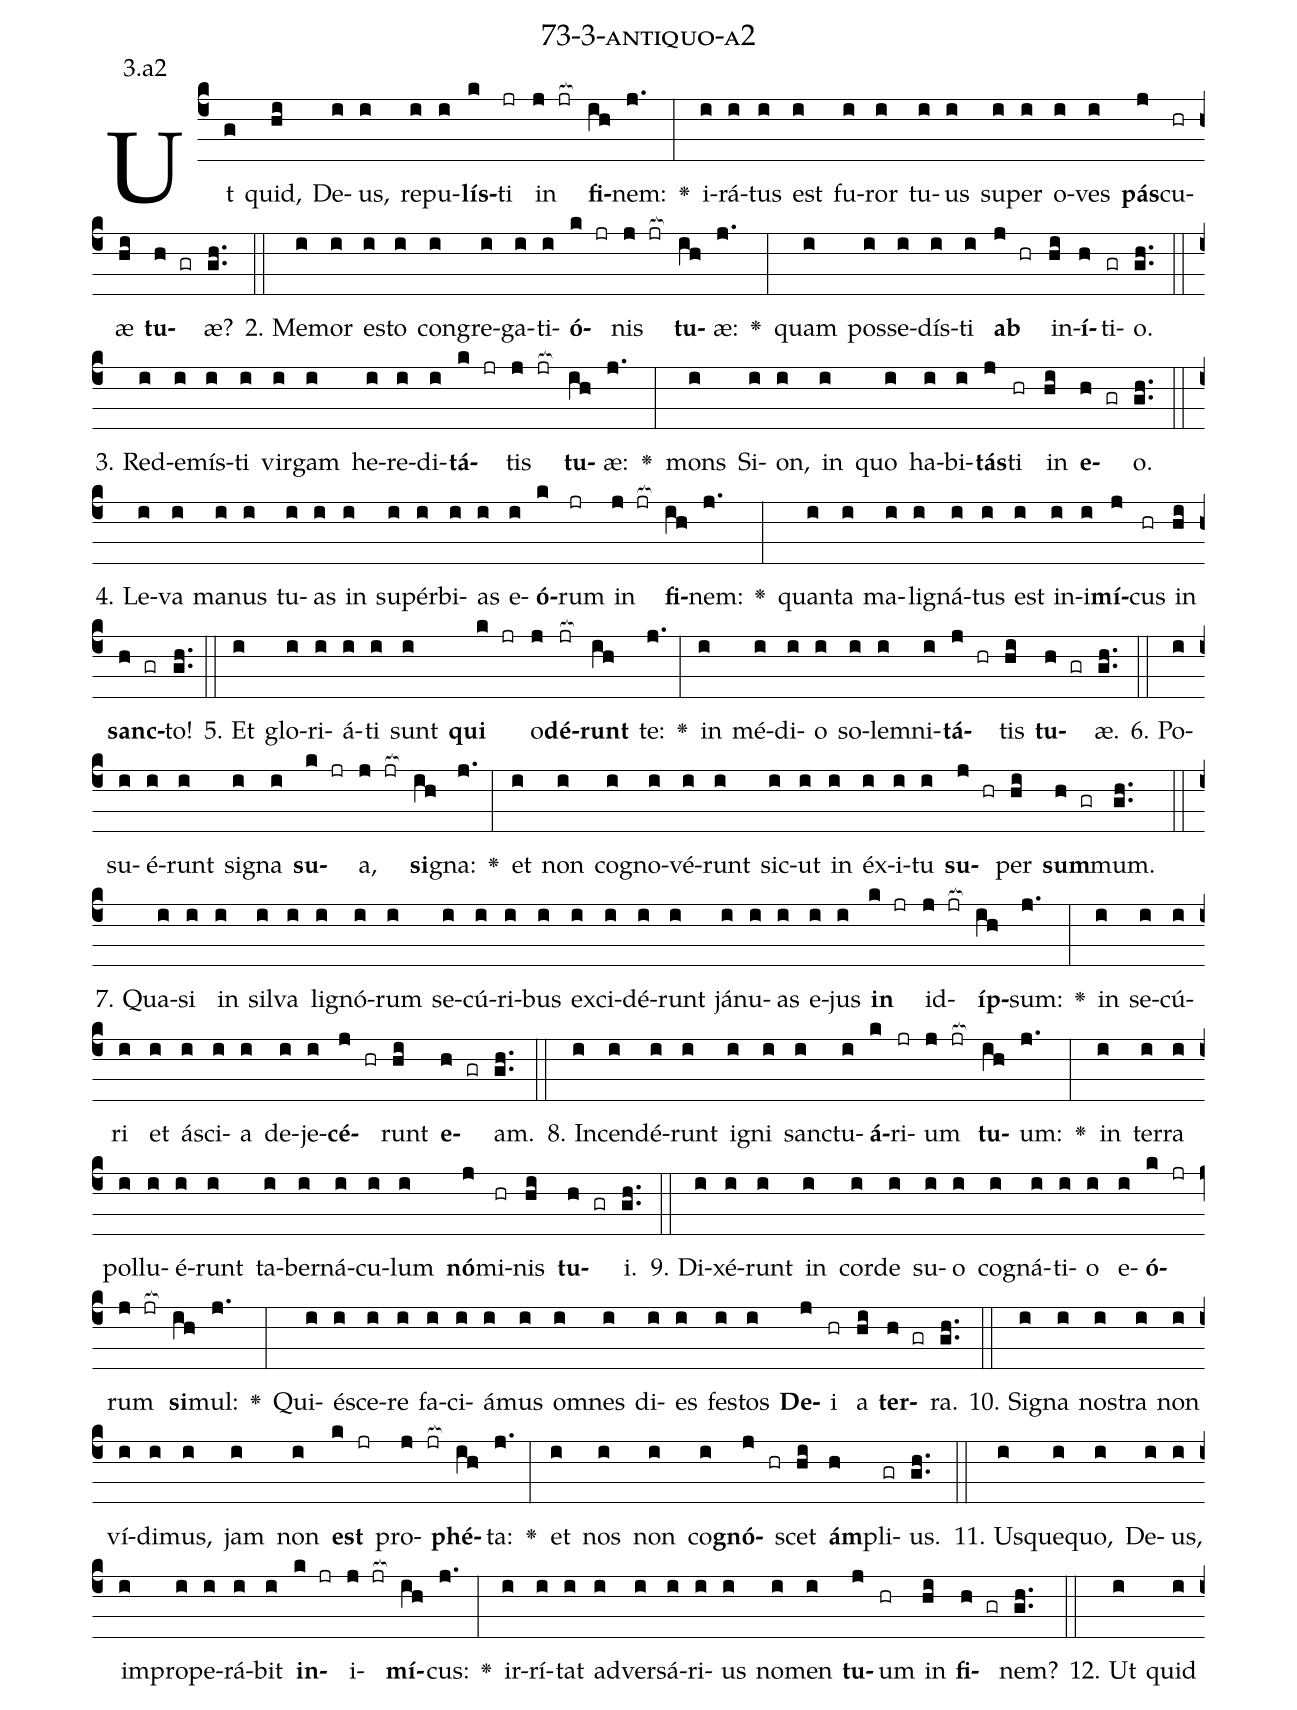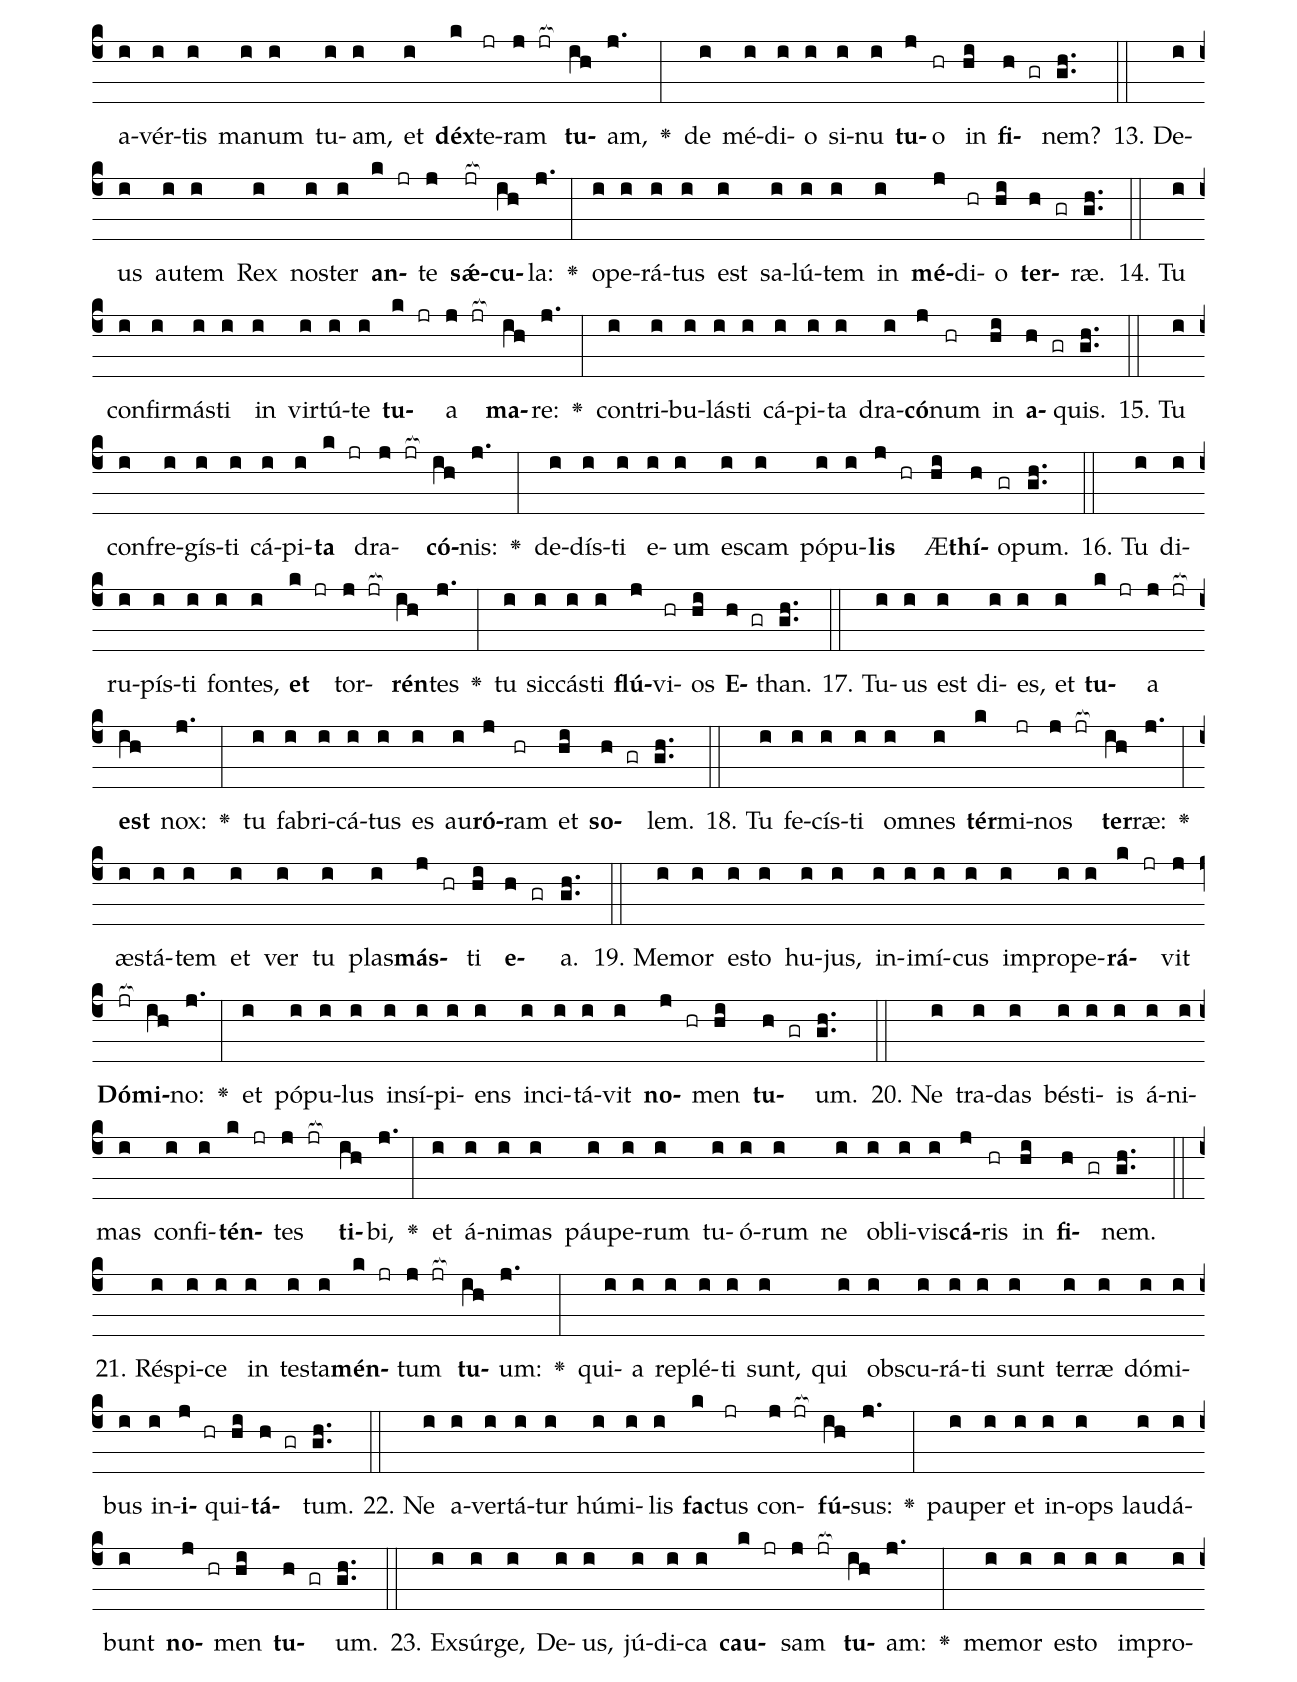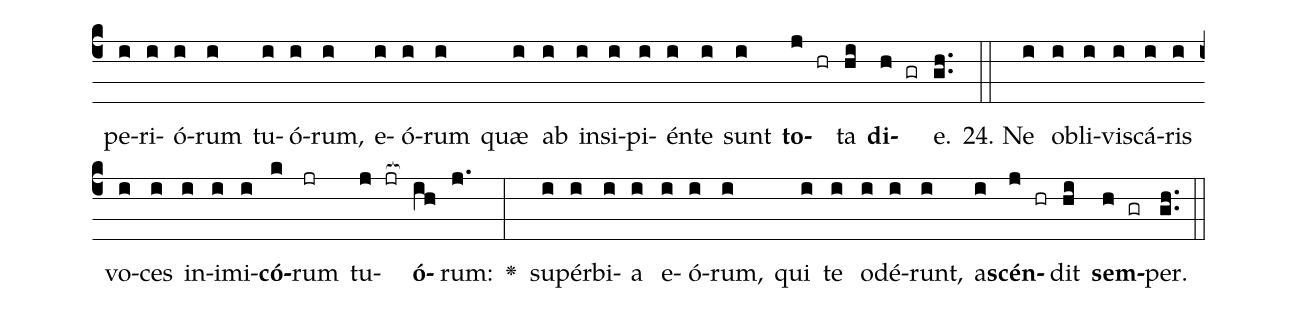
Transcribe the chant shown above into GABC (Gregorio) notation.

name: 73-3-antiquo-a2;
annotation: 3.a2;
%%
(c4)Ut(g) quid,(hi) De(i)us,(i) re(i)pu(i)<b>lís</b>(k)ti(jr) in(j jr[ocb:1{]) <b>fi</b>(ih[ocb:0}])nem:(j.) <v>\greheightstar</v>(:) i(i)rá(i)tus(i) est(i) fu(i)ror(i) tu(i)us(i) su(i)per(i) o(i)ves(i) <b>pás</b>(j)cu(hr)æ(hi) <b>tu</b>(h gr)æ?(gh..) (::)
2. Me(i)mor(i) es(i)to(i) con(i)gre(i)ga(i)ti(i)<b>ó</b>(k jr)nis(j jr[ocb:1{]) <b>tu</b>(ih[ocb:0}])æ:(j.) <v>\greheightstar</v>(:) quam(i) pos(i)se(i)dís(i)ti(i) <b>ab</b>(j hr) in(hi)<b>í</b>(h)ti(gr)o.(gh..) (::)
3. Red(i)e(i)mís(i)ti(i) vir(i)gam(i) he(i)re(i)di(i)<b>tá</b>(k jr)tis(j jr[ocb:1{]) <b>tu</b>(ih[ocb:0}])æ:(j.) <v>\greheightstar</v>(:) mons(i) Si(i)on,(i) in(i) quo(i) ha(i)bi(i)<b>tás</b>(j)ti(hr) in(hi) <b>e</b>(h gr)o.(gh..) (::)
4. Le(i)va(i) ma(i)nus(i) tu(i)as(i) in(i) su(i)pér(i)bi(i)as(i) e(i)<b>ó</b>(k)rum(jr) in(j jr[ocb:1{]) <b>fi</b>(ih[ocb:0}])nem:(j.) <v>\greheightstar</v>(:) quan(i)ta(i) ma(i)li(i)gná(i)tus(i) est(i) in(i)i(i)<b>mí</b>(j)cus(hr) in(hi) <b>sanc</b>(h gr)to!(gh..) (::)
5. Et(i) glo(i)ri(i)á(i)ti(i) sunt(i) <b>qui</b>(k jr) o(j)<b>dé</b>(jr[ocb:1{])<b>runt</b>(ih[ocb:0}]) te:(j.) <v>\greheightstar</v>(:) in(i) mé(i)di(i)o(i) so(i)lem(i)ni(i)<b>tá</b>(j hr)tis(hi) <b>tu</b>(h gr)æ.(gh..) (::)
6. Po(i)su(i)é(i)runt(i) si(i)gna(i) <b>su</b>(k jr)a,(j jr[ocb:1{]) <b>si</b>(ih[ocb:0}])gna:(j.) <v>\greheightstar</v>(:) et(i) non(i) co(i)gno(i)vé(i)runt(i) sic(i)ut(i) in(i) éx(i)i(i)tu(i) <b>su</b>(j hr)per(hi) <b>sum</b>(h gr)mum.(gh..) (::)
7. Qua(i)si(i) in(i) sil(i)va(i) li(i)gnó(i)rum(i) se(i)cú(i)ri(i)bus(i) ex(i)ci(i)dé(i)runt(i) já(i)nu(i)as(i) e(i)jus(i) <b>in</b>(k jr) id(j jr[ocb:1{])<b>íp</b>(ih[ocb:0}])sum:(j.) <v>\greheightstar</v>(:) in(i) se(i)cú(i)ri(i) et(i) á(i)sci(i)a(i) de(i)je(i)<b>cé</b>(j hr)runt(hi) <b>e</b>(h gr)am.(gh..) (::)
8. In(i)cen(i)dé(i)runt(i) i(i)gni(i) sanc(i)tu(i)<b>á</b>(k)ri(jr)um(j jr[ocb:1{]) <b>tu</b>(ih[ocb:0}])um:(j.) <v>\greheightstar</v>(:) in(i) ter(i)ra(i) pol(i)lu(i)é(i)runt(i) ta(i)ber(i)ná(i)cu(i)lum(i) <b>nó</b>(j)mi(hr)nis(hi) <b>tu</b>(h gr)i.(gh..) (::)
9. Di(i)xé(i)runt(i) in(i) cor(i)de(i) su(i)o(i) co(i)gná(i)ti(i)o(i) e(i)<b>ó</b>(k jr)rum(j jr[ocb:1{]) <b>si</b>(ih[ocb:0}])mul:(j.) <v>\greheightstar</v>(:) Qui(i)é(i)sce(i)re(i) fa(i)ci(i)á(i)mus(i) om(i)nes(i) di(i)es(i) fes(i)tos(i) <b>De</b>(j)i(hr) a(hi) <b>ter</b>(h gr)ra.(gh..) (::)
10. Si(i)gna(i) nos(i)tra(i) non(i) ví(i)di(i)mus,(i) jam(i) non(i) <b>est</b>(k jr) pro(j jr[ocb:1{])<b>phé</b>(ih[ocb:0}])ta:(j.) <v>\greheightstar</v>(:) et(i) nos(i) non(i) co(i)<b>gnó</b>(j hr)scet(hi) <b>ám</b>(h)pli(gr)us.(gh..) (::)
11. Us(i)que(i)quo,(i) De(i)us,(i) im(i)pro(i)pe(i)rá(i)bit(i) <b>in</b>(k jr)i(j jr[ocb:1{])<b>mí</b>(ih[ocb:0}])cus:(j.) <v>\greheightstar</v>(:) ir(i)rí(i)tat(i) ad(i)ver(i)sá(i)ri(i)us(i) no(i)men(i) <b>tu</b>(j)um(hr) in(hi) <b>fi</b>(h gr)nem?(gh..) (::)
12. Ut(i) quid(i) a(i)vér(i)tis(i) ma(i)num(i) tu(i)am,(i) et(i) <b>déx</b>(k)te(jr)ram(j jr[ocb:1{]) <b>tu</b>(ih[ocb:0}])am,(j.) <v>\greheightstar</v>(:) de(i) mé(i)di(i)o(i) si(i)nu(i) <b>tu</b>(j)o(hr) in(hi) <b>fi</b>(h gr)nem?(gh..) (::)
13. De(i)us(i) au(i)tem(i) Rex(i) nos(i)ter(i) <b>an</b>(k jr)te(j) <b>sǽ</b>(jr[ocb:1{])<b>cu</b>(ih[ocb:0}])la:(j.) <v>\greheightstar</v>(:) o(i)pe(i)rá(i)tus(i) est(i) sa(i)lú(i)tem(i) in(i) <b>mé</b>(j)di(hr)o(hi) <b>ter</b>(h gr)ræ.(gh..) (::)
14. Tu(i) con(i)fir(i)más(i)ti(i) in(i) vir(i)tú(i)te(i) <b>tu</b>(k jr)a(j jr[ocb:1{]) <b>ma</b>(ih[ocb:0}])re:(j.) <v>\greheightstar</v>(:) con(i)tri(i)bu(i)lás(i)ti(i) cá(i)pi(i)ta(i) dra(i)<b>có</b>(j)num(hr) in(hi) <b>a</b>(h gr)quis.(gh..) (::)
15. Tu(i) con(i)fre(i)gís(i)ti(i) cá(i)pi(i)<b>ta</b>(k jr) dra(j jr[ocb:1{])<b>có</b>(ih[ocb:0}])nis:(j.) <v>\greheightstar</v>(:) de(i)dís(i)ti(i) e(i)um(i) es(i)cam(i) pó(i)pu(i)<b>lis</b>(j hr) Æ(hi)<b>thí</b>(h)o(gr)pum.(gh..) (::)
16. Tu(i) di(i)ru(i)pís(i)ti(i) fon(i)tes,(i) <b>et</b>(k jr) tor(j jr[ocb:1{])<b>rén</b>(ih[ocb:0}])tes(j.) <v>\greheightstar</v>(:) tu(i) sic(i)cás(i)ti(i) <b>flú</b>(j)vi(hr)os(hi) <b>E</b>(h gr)than.(gh..) (::)
17. Tu(i)us(i) est(i) di(i)es,(i) et(i) <b>tu</b>(k jr)a(j jr[ocb:1{]) <b>est</b>(ih[ocb:0}]) nox:(j.) <v>\greheightstar</v>(:) tu(i) fa(i)bri(i)cá(i)tus(i) es(i) au(i)<b>ró</b>(j)ram(hr) et(hi) <b>so</b>(h gr)lem.(gh..) (::)
18. Tu(i) fe(i)cís(i)ti(i) om(i)nes(i) <b>tér</b>(k)mi(jr)nos(j jr[ocb:1{]) <b>ter</b>(ih[ocb:0}])ræ:(j.) <v>\greheightstar</v>(:) æs(i)tá(i)tem(i) et(i) ver(i) tu(i) plas(i)<b>más</b>(j hr)ti(hi) <b>e</b>(h gr)a.(gh..) (::)
19. Me(i)mor(i) es(i)to(i) hu(i)jus,(i) in(i)i(i)mí(i)cus(i) im(i)pro(i)pe(i)<b>rá</b>(k jr)vit(j) <b>Dó</b>(jr[ocb:1{])<b>mi</b>(ih[ocb:0}])no:(j.) <v>\greheightstar</v>(:) et(i) pó(i)pu(i)lus(i) in(i)sí(i)pi(i)ens(i) in(i)ci(i)tá(i)vit(i) <b>no</b>(j hr)men(hi) <b>tu</b>(h gr)um.(gh..) (::)
20. Ne(i) tra(i)das(i) bés(i)ti(i)is(i) á(i)ni(i)mas(i) con(i)fi(i)<b>tén</b>(k jr)tes(j jr[ocb:1{]) <b>ti</b>(ih[ocb:0}])bi,(j.) <v>\greheightstar</v>(:) et(i) á(i)ni(i)mas(i) páu(i)pe(i)rum(i) tu(i)ó(i)rum(i) ne(i) ob(i)li(i)vis(i)<b>cá</b>(j)ris(hr) in(hi) <b>fi</b>(h gr)nem.(gh..) (::)
21. Ré(i)spi(i)ce(i) in(i) tes(i)ta(i)<b>mén</b>(k jr)tum(j jr[ocb:1{]) <b>tu</b>(ih[ocb:0}])um:(j.) <v>\greheightstar</v>(:) qui(i)a(i) re(i)plé(i)ti(i) sunt,(i) qui(i) obs(i)cu(i)rá(i)ti(i) sunt(i) ter(i)ræ(i) dó(i)mi(i)bus(i) in(i)<b>i</b>(j hr)qui(hi)<b>tá</b>(h gr)tum.(gh..) (::)
22. Ne(i) a(i)ver(i)tá(i)tur(i) hú(i)mi(i)lis(i) <b>fac</b>(k)tus(jr) con(j jr[ocb:1{])<b>fú</b>(ih[ocb:0}])sus:(j.) <v>\greheightstar</v>(:) pau(i)per(i) et(i) in(i)ops(i) lau(i)dá(i)bunt(i) <b>no</b>(j hr)men(hi) <b>tu</b>(h gr)um.(gh..) (::)
23. Ex(i)súr(i)ge,(i) De(i)us,(i) jú(i)di(i)ca(i) <b>cau</b>(k jr)sam(j jr[ocb:1{]) <b>tu</b>(ih[ocb:0}])am:(j.) <v>\greheightstar</v>(:) me(i)mor(i) es(i)to(i) im(i)pro(i)pe(i)ri(i)ó(i)rum(i) tu(i)ó(i)rum,(i) e(i)ó(i)rum(i) quæ(i) ab(i) in(i)si(i)pi(i)én(i)te(i) sunt(i) <b>to</b>(j hr)ta(hi) <b>di</b>(h gr)e.(gh..) (::)
24. Ne(i) ob(i)li(i)vis(i)cá(i)ris(i) vo(i)ces(i) in(i)i(i)mi(i)<b>có</b>(k)rum(jr) tu(j jr[ocb:1{])<b>ó</b>(ih[ocb:0}])rum:(j.) <v>\greheightstar</v>(:) su(i)pér(i)bi(i)a(i) e(i)ó(i)rum,(i) qui(i) te(i) o(i)dé(i)runt,(i) a(i)<b>scén</b>(j hr)dit(hi) <b>sem</b>(h gr)per.(gh..) (::)
